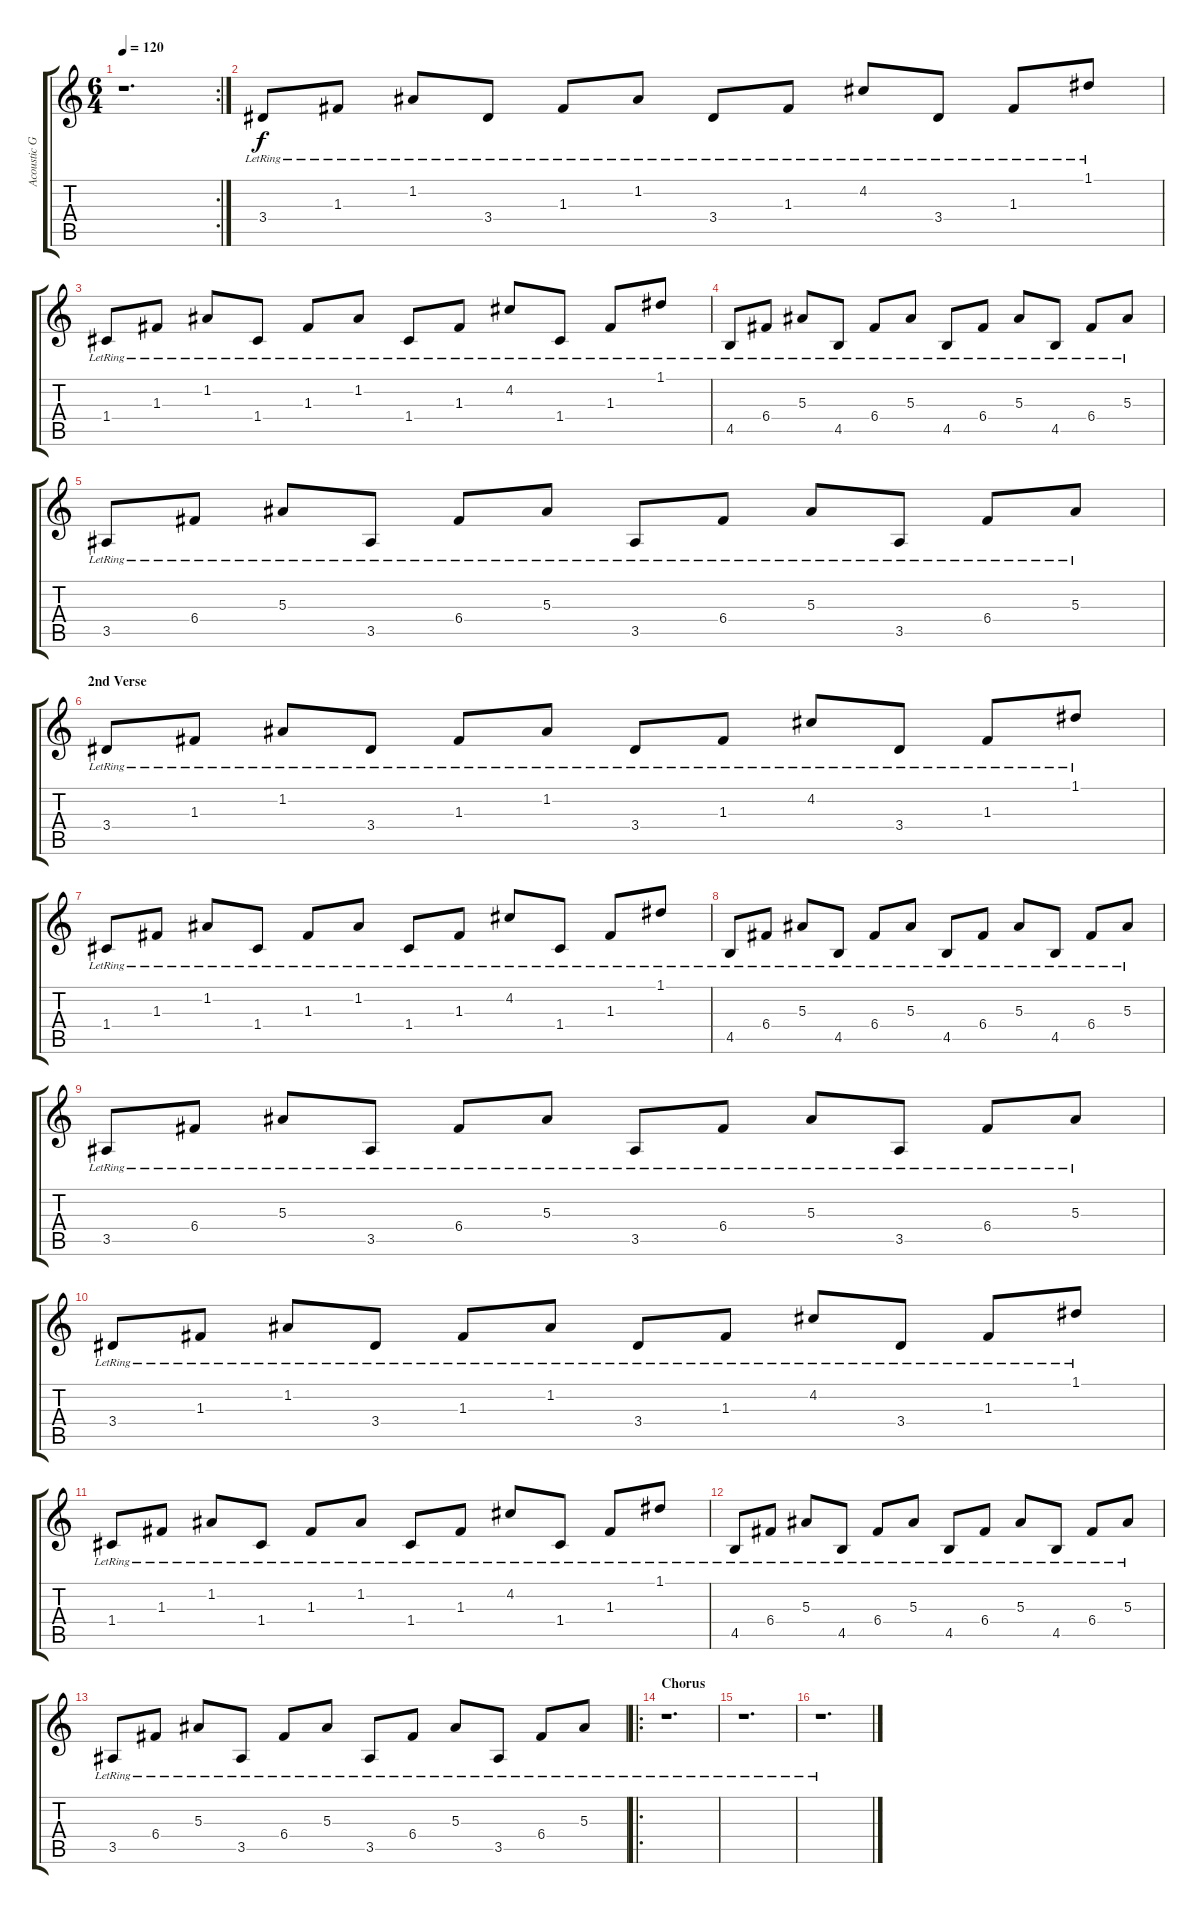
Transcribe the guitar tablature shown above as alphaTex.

\track ("Acoustic Guitar 2" "Acoustic G") {instrument acousticguitarnylon}
\staff {score tabs}
\tuning (D4 A3 F3 C3 G2 C2) {hide}
\rc 2
\ts (6 4)
\tempo 120
\clef g2
\ks c
r.1{d dy f} |
3.4{lr}.8 1.3{lr}.8 1.2{lr}.8 3.4{lr}.8 1.3{lr}.8 1.2{lr}.8 3.4{lr}.8 1.3{lr}.8 4.2{lr}.8 3.4{lr}.8 1.3{lr}.8 1.1{lr}.8 |
1.4{lr}.8 1.3{lr}.8 1.2{lr}.8 1.4{lr}.8 1.3{lr}.8 1.2{lr}.8 1.4{lr}.8 1.3{lr}.8 4.2{lr}.8 1.4{lr}.8 1.3{lr}.8 1.1{lr}.8 |
4.5{lr}.8 6.4{lr}.8 5.3{lr}.8 4.5{lr}.8 6.4{lr}.8 5.3{lr}.8 4.5{lr}.8 6.4{lr}.8 5.3{lr}.8 4.5{lr}.8 6.4{lr}.8 5.3{lr}.8 |
3.5{lr}.8 6.4{lr}.8 5.3{lr}.8 3.5{lr}.8 6.4{lr}.8 5.3{lr}.8 3.5{lr}.8 6.4{lr}.8 5.3{lr}.8 3.5{lr}.8 6.4{lr}.8 5.3{lr}.8 |
\section ("" "2nd Verse")
3.4{lr}.8 1.3{lr}.8 1.2{lr}.8 3.4{lr}.8 1.3{lr}.8 1.2{lr}.8 3.4{lr}.8 1.3{lr}.8 4.2{lr}.8 3.4{lr}.8 1.3{lr}.8 1.1{lr}.8 |
1.4{lr}.8 1.3{lr}.8 1.2{lr}.8 1.4{lr}.8 1.3{lr}.8 1.2{lr}.8 1.4{lr}.8 1.3{lr}.8 4.2{lr}.8 1.4{lr}.8 1.3{lr}.8 1.1{lr}.8 |
4.5{lr}.8 6.4{lr}.8 5.3{lr}.8 4.5{lr}.8 6.4{lr}.8 5.3{lr}.8 4.5{lr}.8 6.4{lr}.8 5.3{lr}.8 4.5{lr}.8 6.4{lr}.8 5.3{lr}.8 |
3.5{lr}.8 6.4{lr}.8 5.3{lr}.8 3.5{lr}.8 6.4{lr}.8 5.3{lr}.8 3.5{lr}.8 6.4{lr}.8 5.3{lr}.8 3.5{lr}.8 6.4{lr}.8 5.3{lr}.8 |
3.4{lr}.8 1.3{lr}.8 1.2{lr}.8 3.4{lr}.8 1.3{lr}.8 1.2{lr}.8 3.4{lr}.8 1.3{lr}.8 4.2{lr}.8 3.4{lr}.8 1.3{lr}.8 1.1{lr}.8 |
1.4{lr}.8 1.3{lr}.8 1.2{lr}.8 1.4{lr}.8 1.3{lr}.8 1.2{lr}.8 1.4{lr}.8 1.3{lr}.8 4.2{lr}.8 1.4{lr}.8 1.3{lr}.8 1.1{lr}.8 |
4.5{lr}.8 6.4{lr}.8 5.3{lr}.8 4.5{lr}.8 6.4{lr}.8 5.3{lr}.8 4.5{lr}.8 6.4{lr}.8 5.3{lr}.8 4.5{lr}.8 6.4{lr}.8 5.3{lr}.8 |
3.5{lr}.8 6.4{lr}.8 5.3{lr}.8 3.5{lr}.8 6.4{lr}.8 5.3{lr}.8 3.5{lr}.8 6.4{lr}.8 5.3{lr}.8 3.5{lr}.8 6.4{lr}.8 5.3{lr}.8 |
\ro
\section ("" "Chorus")
r.1{d} |
r.1{d} |
r.1{d}
